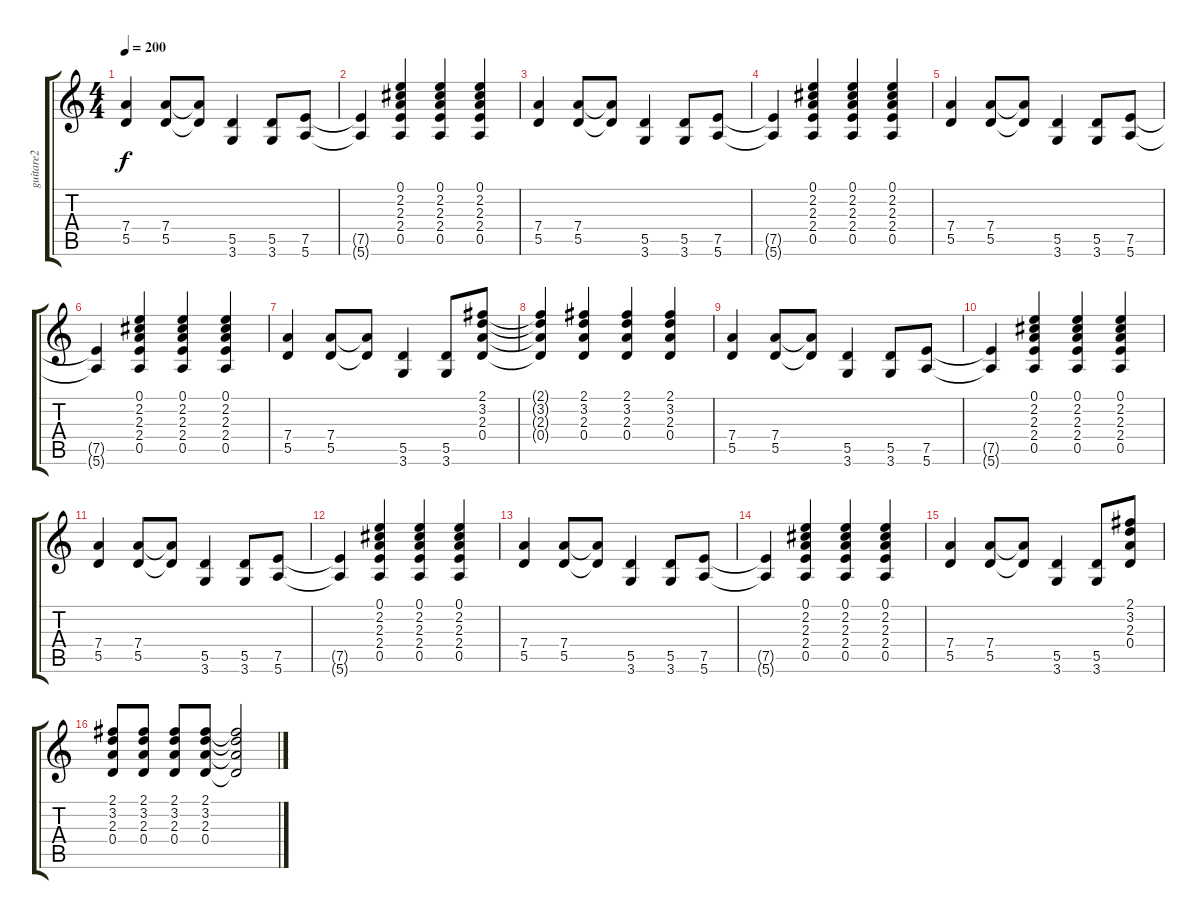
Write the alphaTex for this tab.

\track ("guitare2" "guitare2") {instrument distortionguitar}
\staff {score tabs}
\tuning (E4 B3 G3 D3 A2 E2) {hide}
\ts (4 4)
\tempo 200
\clef g2
\ks c
(7.4 5.5).4{dy f} (7.4 5.5).8 (7.4{t} 5.5{t}).8 (5.5 3.6).4 (5.5 3.6).8 (7.5 5.6).8 |
(7.5{t} 5.6{t}).4 (0.1 2.2 2.3 2.4 0.5).4 (0.1 2.2 2.3 2.4 0.5).4 (0.1 2.2 2.3 2.4 0.5).4 |
(7.4 5.5).4 (7.4 5.5).8 (7.4{t} 5.5{t}).8 (5.5 3.6).4 (5.5 3.6).8 (7.5 5.6).8 |
(7.5{t} 5.6{t}).4 (0.1 2.2 2.3 2.4 0.5).4 (0.1 2.2 2.3 2.4 0.5).4 (0.1 2.2 2.3 2.4 0.5).4 |
(7.4 5.5).4 (7.4 5.5).8 (7.4{t} 5.5{t}).8 (5.5 3.6).4 (5.5 3.6).8 (7.5 5.6).8 |
(7.5{t} 5.6{t}).4 (0.1 2.2 2.3 2.4 0.5).4 (0.1 2.2 2.3 2.4 0.5).4 (0.1 2.2 2.3 2.4 0.5).4 |
(7.4 5.5).4 (7.4 5.5).8 (7.4{t} 5.5{t}).8 (5.5 3.6).4 (5.5 3.6).8 (2.1 3.2 2.3 0.4).8 |
(2.1{t} 3.2{t} 2.3{t} 0.4{t}).4 (2.1 3.2 2.3 0.4).4 (2.1 3.2 2.3 0.4).4 (2.1 3.2 2.3 0.4).4 |
(7.4 5.5).4 (7.4 5.5).8 (7.4{t} 5.5{t}).8 (5.5 3.6).4 (5.5 3.6).8 (7.5 5.6).8 |
(7.5{t} 5.6{t}).4 (0.1 2.2 2.3 2.4 0.5).4 (0.1 2.2 2.3 2.4 0.5).4 (0.1 2.2 2.3 2.4 0.5).4 |
(7.4 5.5).4 (7.4 5.5).8 (7.4{t} 5.5{t}).8 (5.5 3.6).4 (5.5 3.6).8 (7.5 5.6).8 |
(7.5{t} 5.6{t}).4 (0.1 2.2 2.3 2.4 0.5).4 (0.1 2.2 2.3 2.4 0.5).4 (0.1 2.2 2.3 2.4 0.5).4 |
(7.4 5.5).4 (7.4 5.5).8 (7.4{t} 5.5{t}).8 (5.5 3.6).4 (5.5 3.6).8 (7.5 5.6).8 |
(7.5{t} 5.6{t}).4 (0.1 2.2 2.3 2.4 0.5).4 (0.1 2.2 2.3 2.4 0.5).4 (0.1 2.2 2.3 2.4 0.5).4 |
(7.4 5.5).4 (7.4 5.5).8 (7.4{t} 5.5{t}).8 (5.5 3.6).4 (5.5 3.6).8 (2.1 3.2 2.3 0.4).8 |
(2.1 3.2 2.3 0.4).8 (2.1 3.2 2.3 0.4).8 (2.1 3.2 2.3 0.4).8 (2.1 3.2 2.3 0.4).8 (2.1{t} 3.2{t} 2.3{t} 0.4{t}).2
